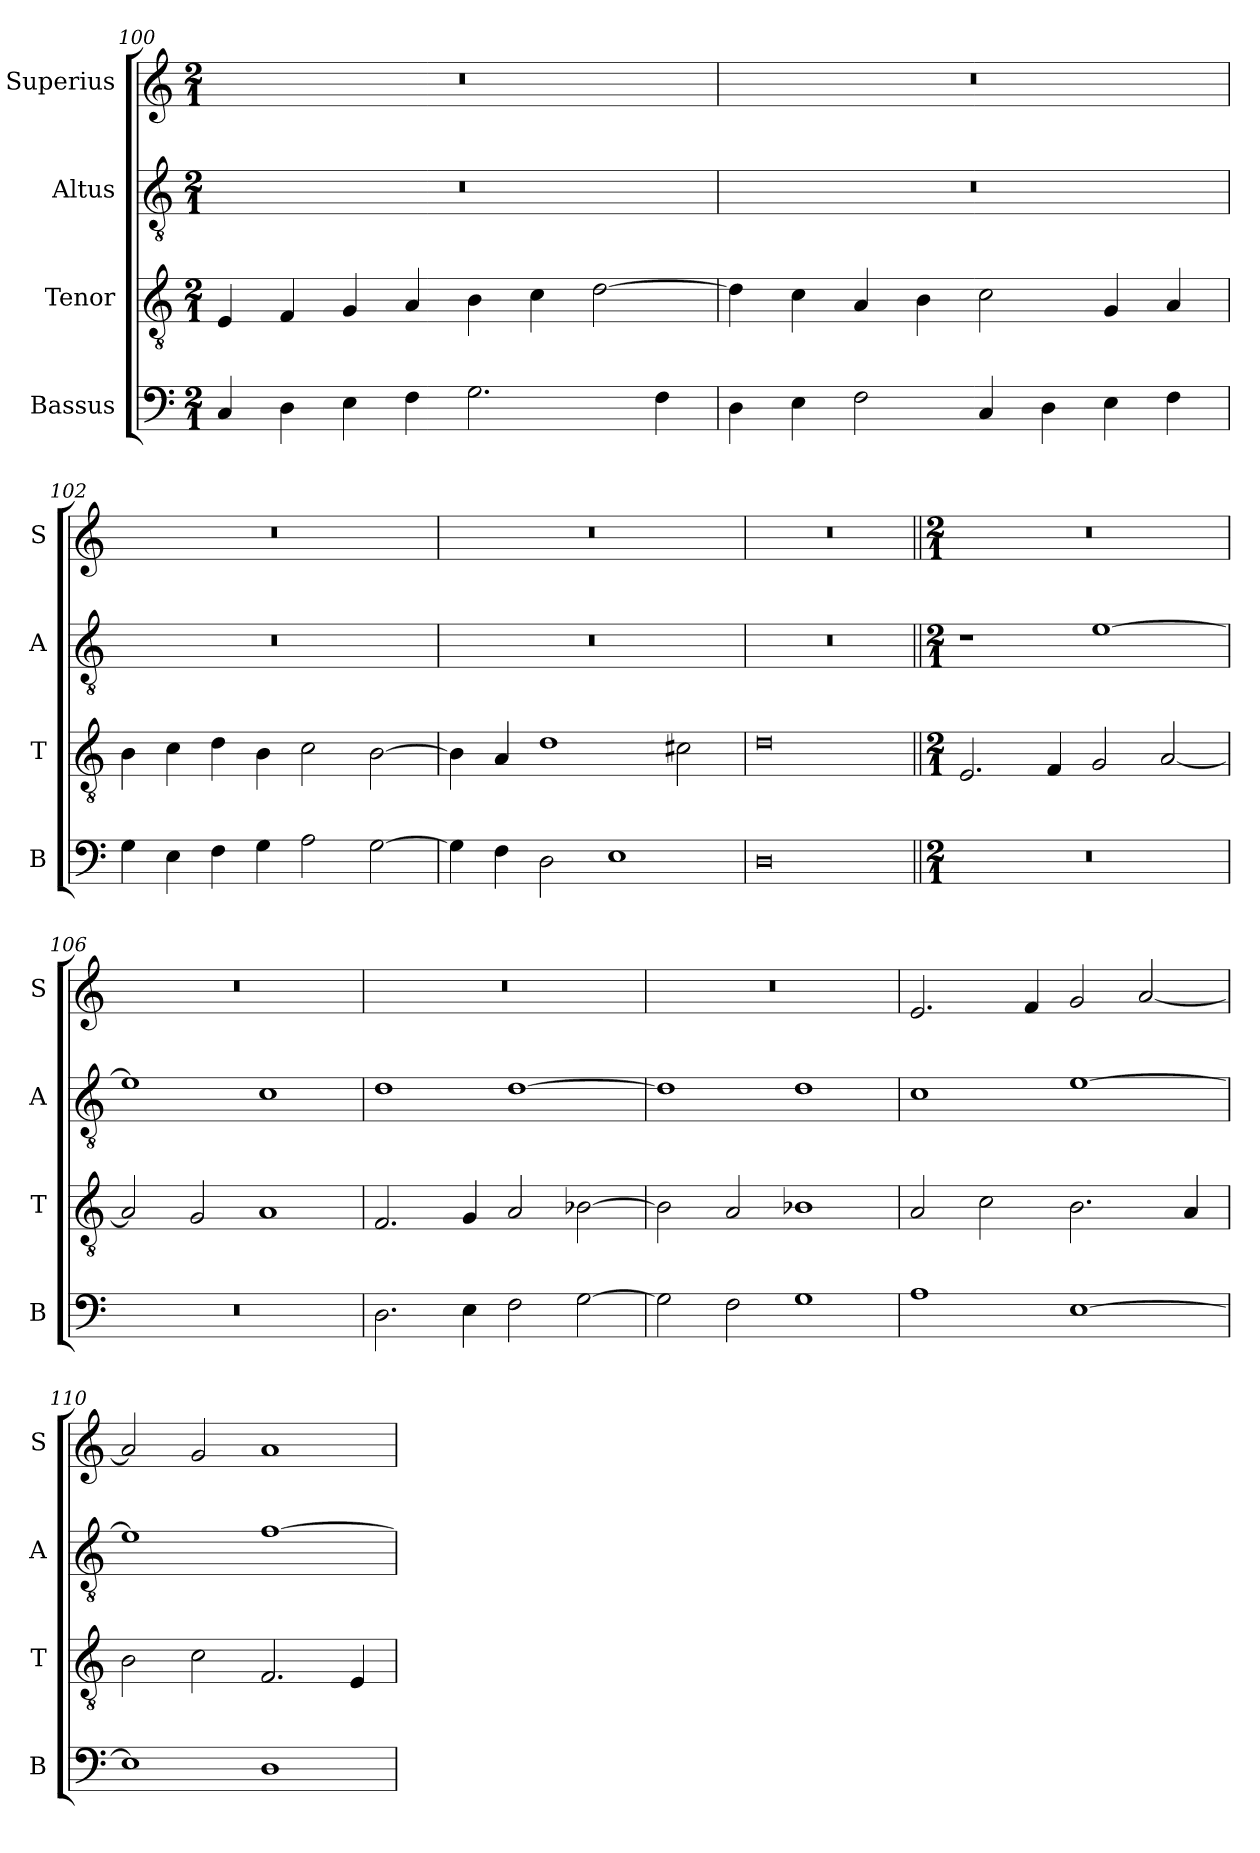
**kern	**kern	**kern	**kern
*part4	*part3	*part2	*part1
*staff4	*staff3	*staff2	*staff1
*I"Bassus	*I"Tenor	*I"Altus	*I"Superius
*I'B	*I'T	*I'A	*I'S
*clefF4	*clefGv2	*clefGv2	*clefG2
*k[]	*k[]	*k[]	*k[]
*M2/1	*M2/1	*M2/1	*M2/1
=100	=100	=100	=100
4C	4E	0r	0r
4D	4F	.	.
4E	4G	.	.
4F	4A	.	.
2.G	4B	.	.
.	4c	.	.
.	[2d	.	.
4F	.	.	.
=101	=101	=101	=101
4D	4d]	0r	0r
4E	4c	.	.
2F	4A	.	.
.	4B	.	.
4C	2c	.	.
4D	.	.	.
4E	4G	.	.
4F	4A	.	.
=102	=102	=102	=102
4G	4B	0r	0r
4E	4c	.	.
4F	4d	.	.
4G	4B	.	.
2A	2c	.	.
[2G	[2B	.	.
=103	=103	=103	=103
4G]	4B]	0r	0r
4F	4A	.	.
2D	1d	.	.
1E	.	.	.
.	2c#X	.	.
=104	=104	=104	=104
0D	0d	0r	0r
=105||	=105||	=105||	=105||
*M2/1	*M2/1	*M2/1	*M2/1
0r	2.E	1r	0r
.	4F	.	.
.	2G	[1e	.
.	[2A	.	.
=106	=106	=106	=106
0r	2A]	1e]	0r
.	2G	.	.
.	1A	1c	.
=107	=107	=107	=107
2.D	2.F	1d	0r
4E	4G	.	.
2F	2A	[1d	.
[2G	[2B-X	.	.
=108	=108	=108	=108
2G]	2B-]	1d]	0r
2F	2A	.	.
1G	1B-X	1d	.
=109	=109	=109	=109
1A	2A	1c	2.e
.	2c	.	.
.	.	.	4f
[1E	2.B	[1e	2g
.	.	.	[2a
.	4A	.	.
=110	=110	=110	=110
1E]	2B	1e]	2a]
.	2c	.	2g
1D	2.F	[1f	1a
.	4E	.	.
=	=	=	=
*-	*-	*-	*-
